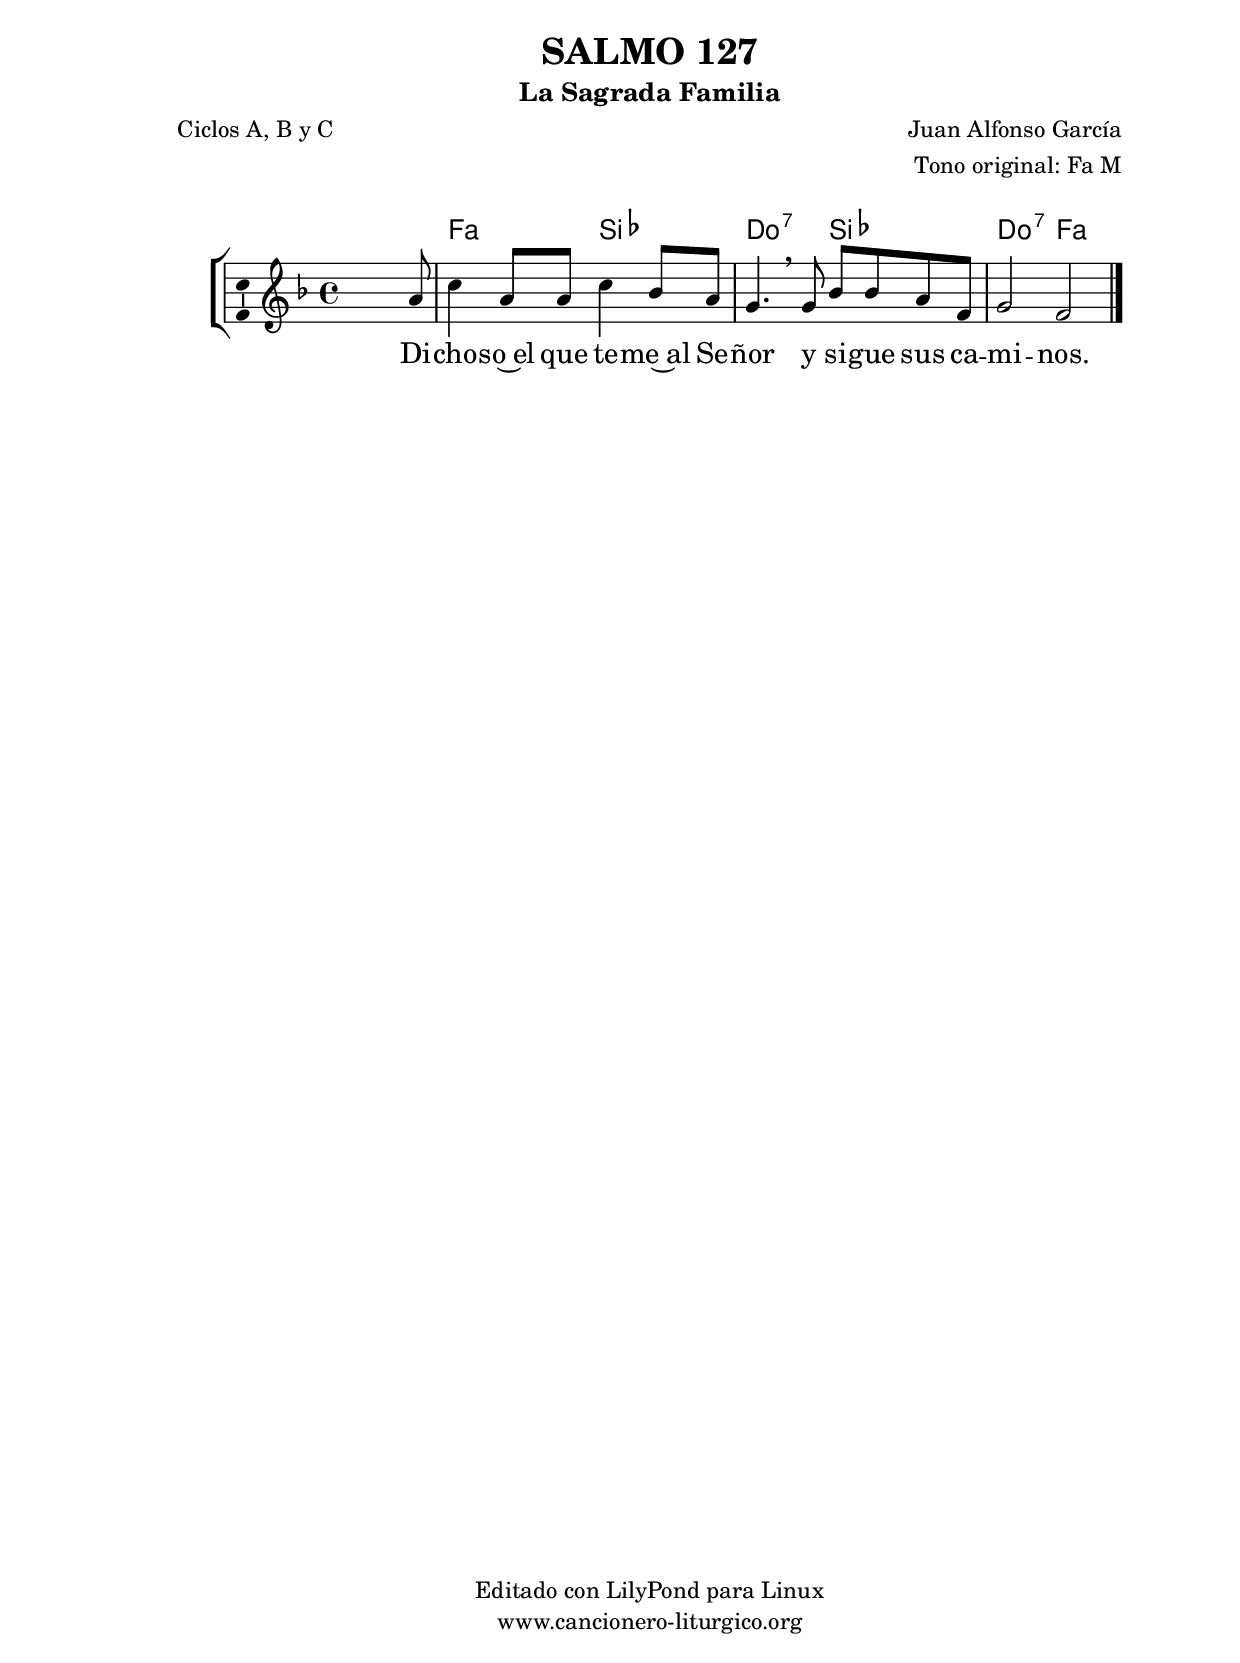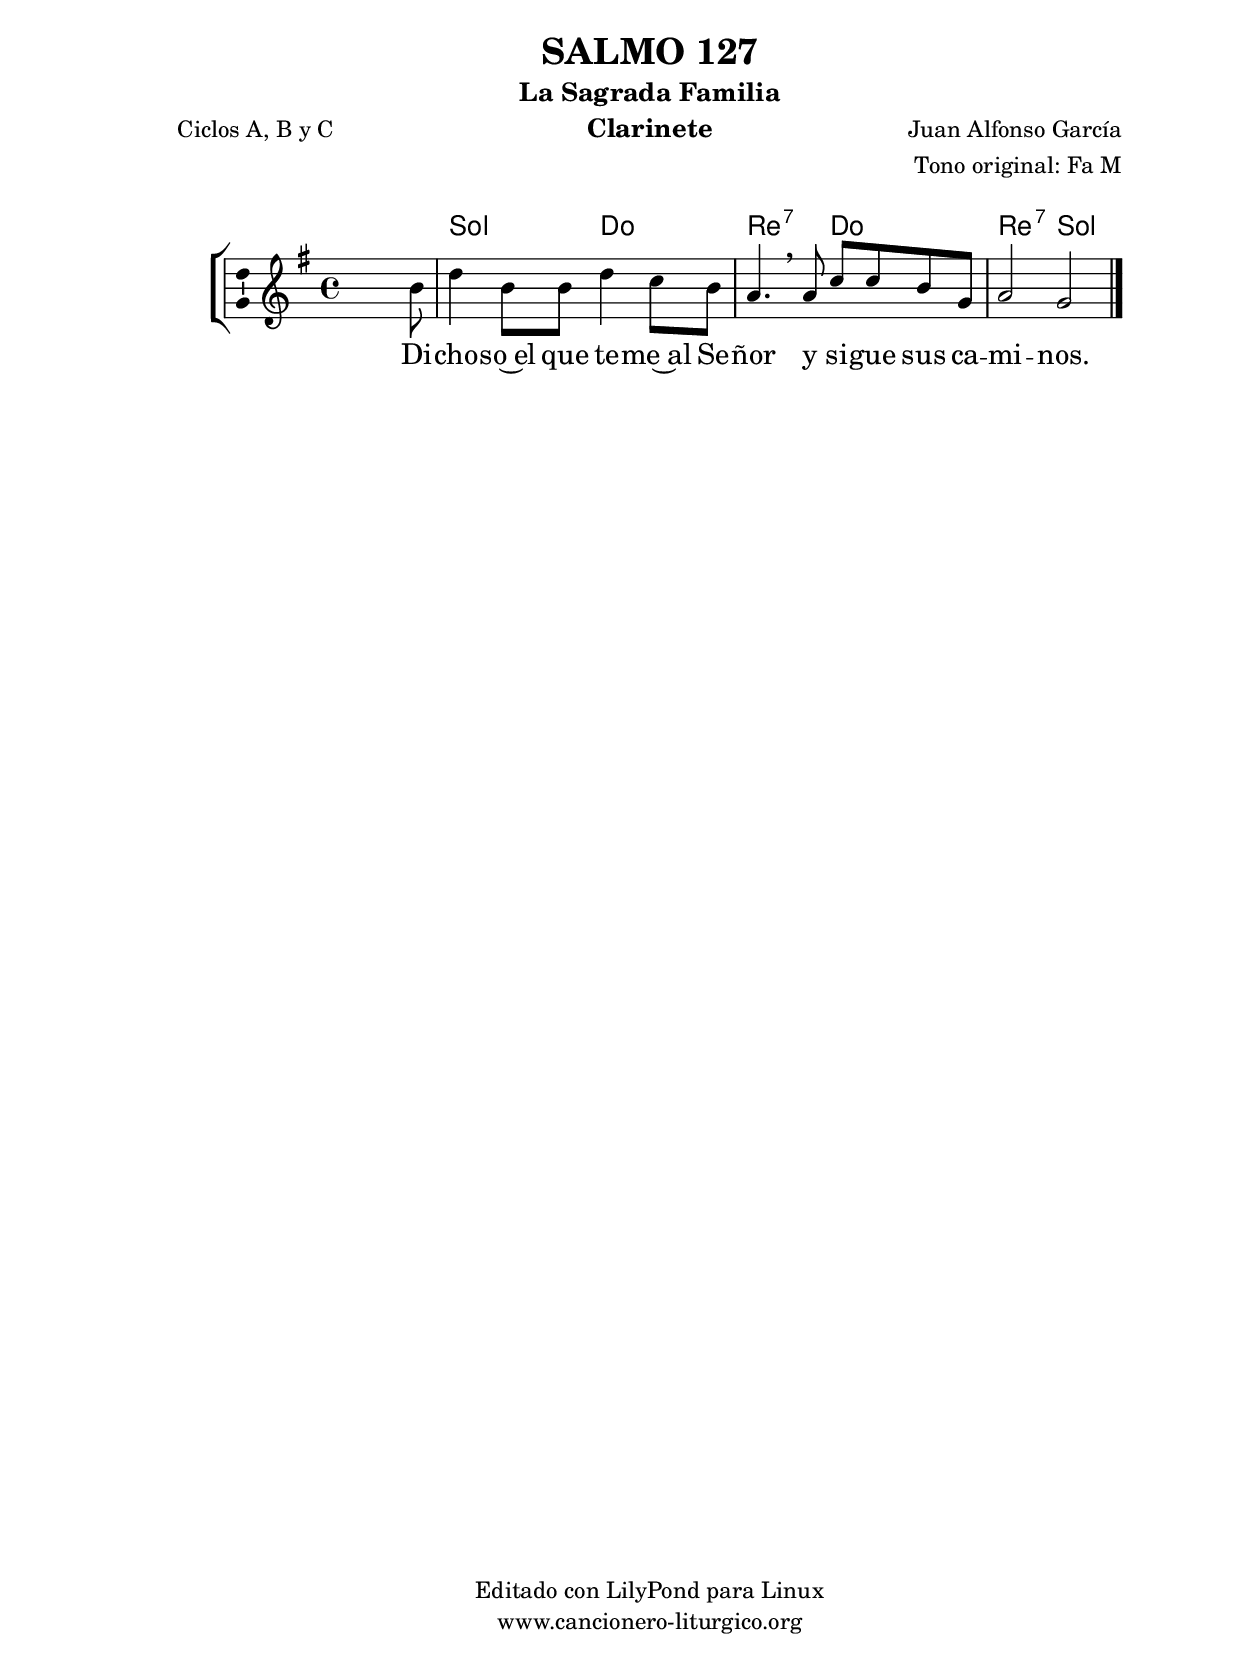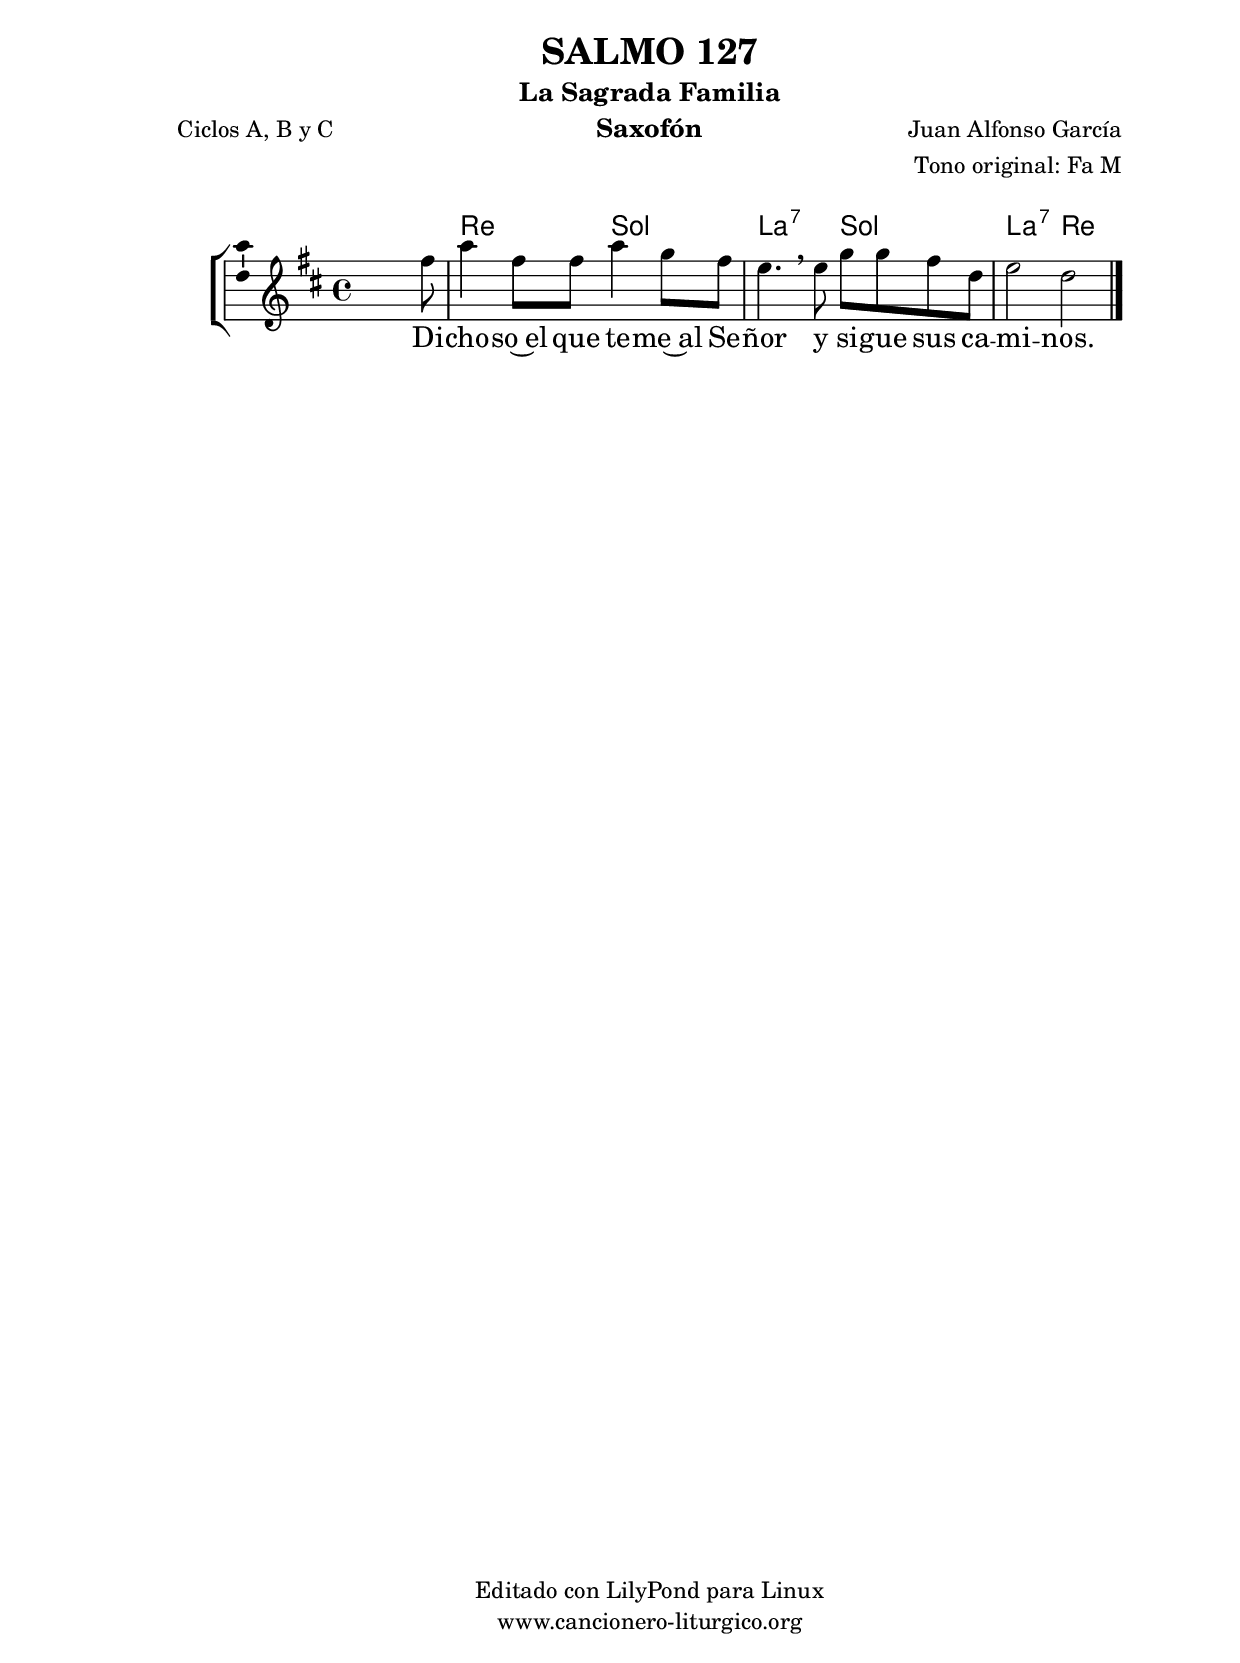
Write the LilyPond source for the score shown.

%
%para convertir .midi en .wav:
%timidity filename.midi -Ow -o finename.wav
%
%
%Para convertir de .wav a .mp3:
%lame -h -m j filename.wav
%
%
%para escuchar el midi:
%timidity nombrefichero.midi
%


%versión de lilypond para la que se ha escrito esta partitura:
\version "2.16.0"

	%Tamaño papel
	#(set-default-paper-size "a4")
	%Tamaño partitura
	#(set-global-staff-size 20)
	%No responde al pulsar sobre una nota
	#(ly:set-option 'point-and-click #f)

%parámetros del encabezamiento:
\header {
	title = "SALMO 127"
	subtitle = "La Sagrada Familia"
	composer = "Juan Alfonso García"
	poet = "Ciclos A, B y C"
	meter = ""
	arranger = "Tono original: Fa M"
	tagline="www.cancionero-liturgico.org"
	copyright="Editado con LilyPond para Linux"
	tiempo = "Navidad"
	usos = "Salmo"
	letra = "Dichoso el que teme al Señor y sigue sus caminos."
	}

%parámetros asociados al papel:
\paper  {
	oddHeaderMarkup = \markup {\fill-line { \on-the-fly #not-first-page \fromproperty #'header:title \on-the-fly #not-first-page \fromproperty #'header:composer }}
	evenHeaderMarkup = \markup {\fill-line { \fromproperty #'header:composer \fromproperty #'header:title }}
	#(set-paper-size "a4")
	print-page-number = ##f
	first-page-number = 1
	print-first-page-number = ##f
%	head-separation = 3.0 \cm
	top-margin = 2.0 \cm
	bottom-margin = 0.5\cm
%%%	bottom-margin = -1.0\cm
	left-margin = 3.0 \cm
	line-width = 16.0 \cm 
	indent = 8\mm
	interscoreline = 2.\mm
	between-system-space = 15\mm
%	para que las partituras no llenen la hoja:
	ragged-bottom = ##t
%	idem para la última hoja:
	ragged-last-bottom = ##f
%	para que las partituras llenen el ancho del papel:
	ragged-last = ##f
	after-title-space = 2.5 \cm
%page-count=1
%system-count=8

	%Flexible Vertical Spacing
%	markup-markup-spacing =
%	#'((basic-distance . 15) (minimum-distance . 15) (padding . 3))
	markup-system-spacing =
	#'((basic-distance . 15) (minimum-distance . 15) (padding . 3))
	system-system-spacing =
	#'((basic-distance . 15) (minimum-distance . 15) (padding . 3))
	score-system-spacing =
	#'((basic-distance . 15) (minimum-distance . 15) (padding . 5))
%	top-system-spacing = % header
%	#'((basic-distance . 8) (minimum-distance . 0) (padding . 3))
%	top-markup-spacing =
%	#'((basic-distance . 20) (minimum-distance . 20) (padding . 3))
	last-bottom-spacing = % footer
	#'((basic-distance . 5) (minimum-distance . 5) (padding . 3))
%	score-markup-spacing =
%	#'((basic-distance . 16) (minimum-distance . 13) (padding . 3))

	}


%parámetros que afectan a toda la partitura:
global =  {
	%clave de sol (G):
	\clef G
	%armadura:
%	\transpose f e
	\key f \major
	\tempo 4=100
	\set Score.tempoHideNote = ##t
	}


acordes = {
	\italianChords
	\chordmode {
%	\transpose f e
{

s1
f2 bes c:7 bes c:7 f

	}
	}
}

melodia = 
%	\transpose f e
{
	\relative c''{

\time 4/4

s2 s4 s8 a8
c4 a8 a c4 bes8 a
g4. \breathe g8 bes bes a f
g2 f

	\bar "|."
	}
	}


texto = \lyricmode {
Di -- cho -- so~el que te -- me~al Se -- ñor
y si -- gue sus ca -- mi -- nos.
	}


acordesStaff = \context ChordNames = acordesStaff <<
	\set chordChanges = ##t
	\acordes
	>>


vozStaff = \context Voice = vozStaff
\with {\consists "Ambitus_engraver"}
<<
%	\set Staff.instrumentName = ""
%	\set Staff.shortInstrumentName = ""
%	\set Staff.midiInstrument = #"clarinet"
%	\set Staff.midiInstrument = #"cello"
%	\set Staff.midiInstrument = #"flute"
	\set Staff.midiInstrument = #"electric guitar (jazz)"
%	\set Staff.midiInstrument = #"english horn"
%	\set Staff.midiInstrument = #"violin"
%	\set Staff.midiInstrument = #"glockenspiel"
	\set Staff.midiMinimumVolume = #0.7
	\set Staff.midiMaximumVolume = #0.9
	\global
	\melodia
	>>


textoStaff = \context Lyrics = textoStaff <<
	\lyricsto vozStaff \texto
	>>

\book {
	\score {
		\context ChoirStaff {
			\override StaffGroup.SystemStartBracket #'collapse-height = #1
			\override Score.SystemStartBar #'collapse-height = #1
			<<
			\acordesStaff
			\vozStaff
			\textoStaff
			>>
			}
		\layout {
	    		\context {
				\Lyrics
				\override LyricText #'font-size = #2
				}
	   		 \context {
				\Score
				%fontSize = #3
				\override StaffSymbol #'staff-space = #(magstep +3)
				%\override Beam #'thickness = #0.55
				%\override SpacingSpanner #'spacing-increment = #1.0
				%\override Slur #'height-limit = #1.5
				}
			}
		}
	\score {
		\unfoldRepeats
		\context ChoirStaff {
			<<
			\acordesStaff
			\vozStaff
			>>
			}
		\midi {
	  		\context {
	  			\Score
				tempoWholesPerMinute = #(ly:make-moment 70 4)
				}
			}
		}
	}

%Partitura para clarinete
#(define output-suffix "C")
\book {
	\header{
		instrument = "Clarinete"
		}
	\score {
		\context ChoirStaff {
			\override StaffGroup.SystemStartBracket #'collapse-height = #1
			\override Score.SystemStartBar #'collapse-height = #1
\transpose c d
			<<
			\acordesStaff
			\vozStaff
			\textoStaff
			>>
			}
		\layout {
	    		\context {
				\Lyrics
				\override LyricText #'font-size = #2
				}
	   		 \context {
				\Score
				%fontSize = #3
				\override StaffSymbol #'staff-space = #(magstep +3)
				%\override Beam #'thickness = #0.55
				%\override SpacingSpanner #'spacing-increment = #1.0
				%\override Slur #'height-limit = #1.5
				}
			}
		}
	}

%Partitura para saxofón
#(define output-suffix "S")
\book {
	\header{
		instrument = "Saxofón"
		}
	\score {
		\context ChoirStaff {
			\override StaffGroup.SystemStartBracket #'collapse-height = #1
			\override Score.SystemStartBar #'collapse-height = #1
\transpose c a
			<<
			\acordesStaff
			\vozStaff
			\textoStaff
			>>
			}
		\layout {
	    		\context {
				\Lyrics
				\override LyricText #'font-size = #2
				}
	   		 \context {
				\Score
				%fontSize = #3
				\override StaffSymbol #'staff-space = #(magstep +3)
				%\override Beam #'thickness = #0.55
				%\override SpacingSpanner #'spacing-increment = #1.0
				%\override Slur #'height-limit = #1.5
				}
			}
		}
	}

